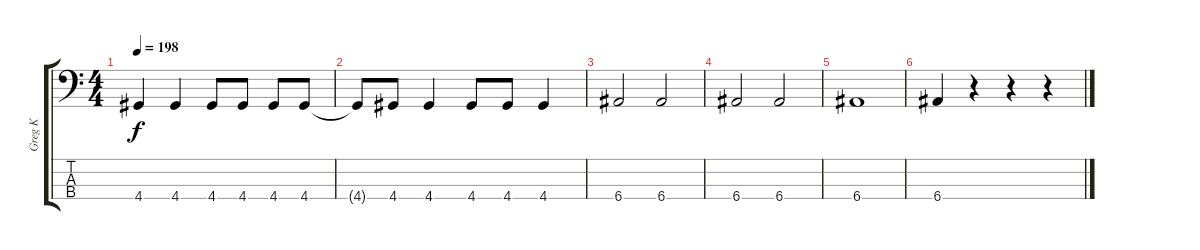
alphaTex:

\track ("Greg K" "Greg K") {instrument electricbassfinger}
\staff {score tabs}
\tuning (G2 D2 A1 E1) {hide}
\ts (4 4)
\tempo 198
\clef f4
\ks c
4.4.4{dy f} 4.4.4 4.4.8 4.4.8 4.4.8 4.4.8 |
4.4{t}.8 4.4.8 4.4.4 4.4.8 4.4.8 4.4.4 |
6.4.2 6.4.2 |
6.4.2 6.4.2 |
6.4.1 |
6.4.4 r.4 r.4 r.4
